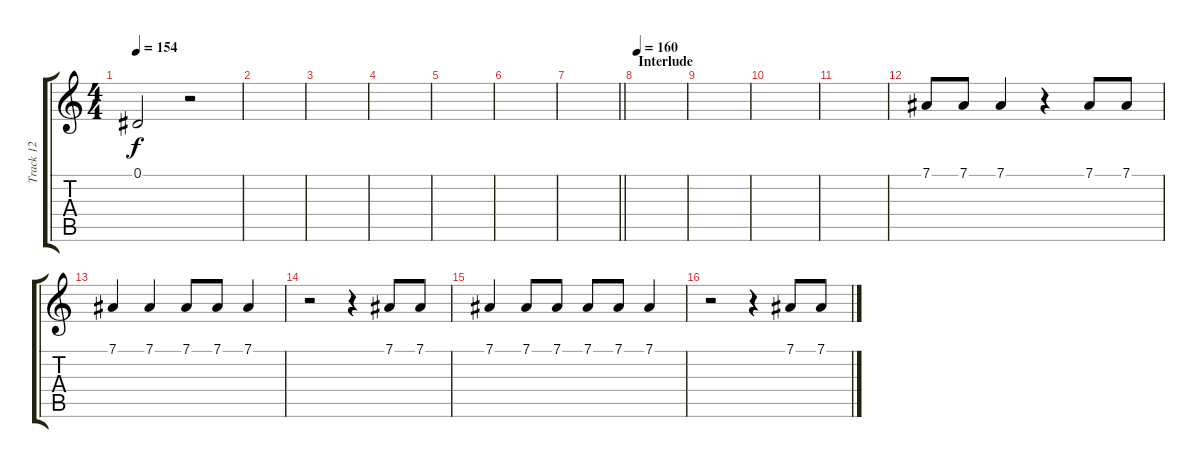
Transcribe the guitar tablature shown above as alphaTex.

\track ("Track 12" "Track 12") {instrument lead2sawtooth}
\staff {score tabs}
\tuning (Eb4 Bb3 Gb3 Db3 Ab2 Eb2) {hide}
\ts (4 4)
\tempo 154
\clef g2
\ks c
0.1{t}.2{dy f} r.2 |
|
|
|
|
|
\barLineRight lightlight
|
\section ("" "Interlude")
\tempo 160
|
|
|
|
7.1.8{instrument lead2sawtooth} 7.1.8 7.1.4 r.4 7.1.8 7.1.8 |
7.1.4 7.1.4 7.1.8 7.1.8 7.1.4 |
r.2 r.4 7.1.8 7.1.8 |
7.1.4 7.1.8 7.1.8 7.1.8 7.1.8 7.1.4 |
r.2 r.4 7.1.8 7.1.8
